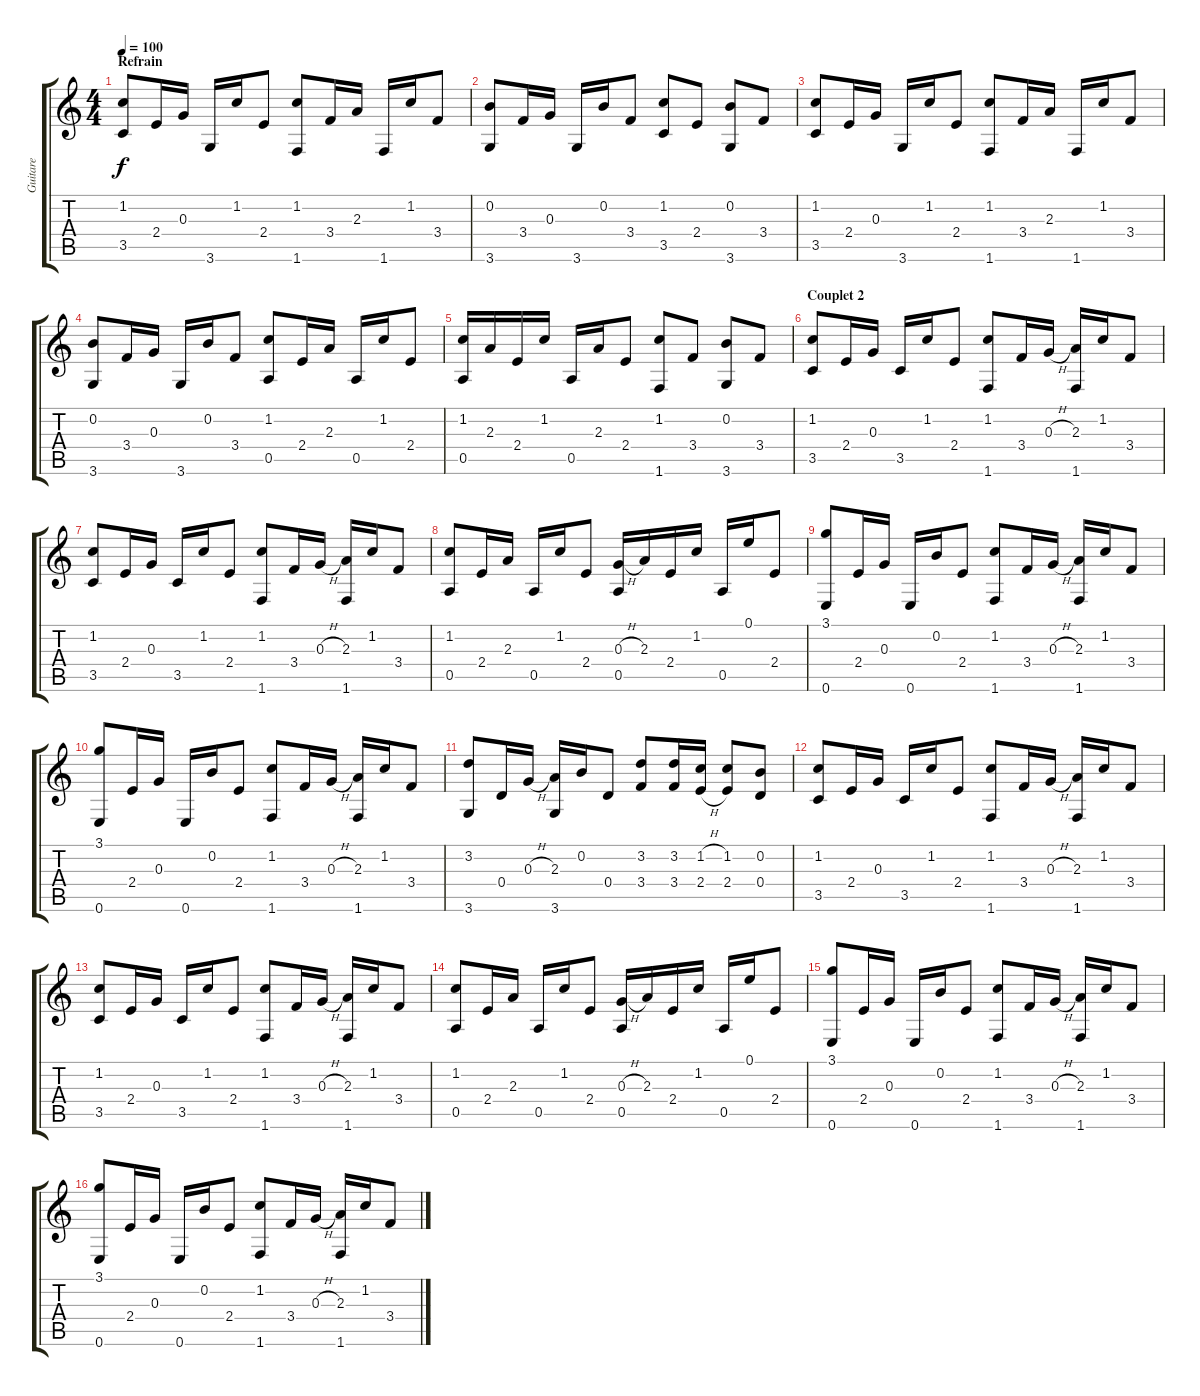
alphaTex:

\track ("Guitare" "Guitare") {instrument acousticguitarsteel}
\staff {score tabs}
\tuning (E4 B3 G3 D3 A2 E2) {hide}
\ts (4 4)
\section ("" "Refrain")
\tempo 100
\clef g2
\ks c
(1.2 3.5).8{dy f} 2.4.16 0.3.16 3.6.16 1.2.16 2.4.8 (1.2 1.6).8 3.4.16 2.3.16 1.6.16 1.2.16 3.4.8 |
(0.2 3.6).8 3.4.16 0.3.16 3.6.16 0.2.16 3.4.8 (1.2 3.5).8 2.4.8 (0.2 3.6).8 3.4.8 |
(1.2 3.5).8 2.4.16 0.3.16 3.6.16 1.2.16 2.4.8 (1.2 1.6).8 3.4.16 2.3.16 1.6.16 1.2.16 3.4.8 |
(0.2 3.6).8 3.4.16 0.3.16 3.6.16 0.2.16 3.4.8 (1.2 0.5).8 2.4.16 2.3.16 0.5.16 1.2.16 2.4.8 |
(1.2 0.5).16 2.3.16 2.4.16 1.2.16 0.5.16 2.3.16 2.4.8 (1.2 1.6).8 3.4.8 (0.2 3.6).8 3.4.8 |
\section ("" "Couplet 2")
(1.2 3.5).8 2.4.16 0.3.16 3.5.16 1.2.16 2.4.8 (1.2 1.6).8 3.4.16 0.3{h}.16 (2.3 1.6).16 1.2.16 3.4.8 |
(1.2 3.5).8 2.4.16 0.3.16 3.5.16 1.2.16 2.4.8 (1.2 1.6).8 3.4.16 0.3{h}.16 (2.3 1.6).16 1.2.16 3.4.8 |
(1.2 0.5).8 2.4.16 2.3.16 0.5.16 1.2.16 2.4.8 (0.3{h} 0.5).16 2.3.16 2.4.16 1.2.16 0.5.16 0.1.16 2.4.8 |
(3.1 0.6).8 2.4.16 0.3.16 0.6.16 0.2.16 2.4.8 (1.2 1.6).8 3.4.16 0.3{h}.16 (2.3 1.6).16 1.2.16 3.4.8 |
(3.1 0.6).8 2.4.16 0.3.16 0.6.16 0.2.16 2.4.8 (1.2 1.6).8 3.4.16 0.3{h}.16 (2.3 1.6).16 1.2.16 3.4.8 |
(3.2 3.6).8 0.4.16 0.3{h}.16 (2.3 3.6).16 0.2.16 0.4.8 (3.2 3.4).8 (3.2 3.4).16 (1.2{h} 2.4{h}).16 (1.2 2.4).8 (0.2 0.4).8 |
(1.2 3.5).8 2.4.16 0.3.16 3.5.16 1.2.16 2.4.8 (1.2 1.6).8 3.4.16 0.3{h}.16 (2.3 1.6).16 1.2.16 3.4.8 |
(1.2 3.5).8 2.4.16 0.3.16 3.5.16 1.2.16 2.4.8 (1.2 1.6).8 3.4.16 0.3{h}.16 (2.3 1.6).16 1.2.16 3.4.8 |
(1.2 0.5).8 2.4.16 2.3.16 0.5.16 1.2.16 2.4.8 (0.3{h} 0.5).16 2.3.16 2.4.16 1.2.16 0.5.16 0.1.16 2.4.8 |
(3.1 0.6).8 2.4.16 0.3.16 0.6.16 0.2.16 2.4.8 (1.2 1.6).8 3.4.16 0.3{h}.16 (2.3 1.6).16 1.2.16 3.4.8 |
(3.1 0.6).8 2.4.16 0.3.16 0.6.16 0.2.16 2.4.8 (1.2 1.6).8 3.4.16 0.3{h}.16 (2.3 1.6).16 1.2.16 3.4.8
